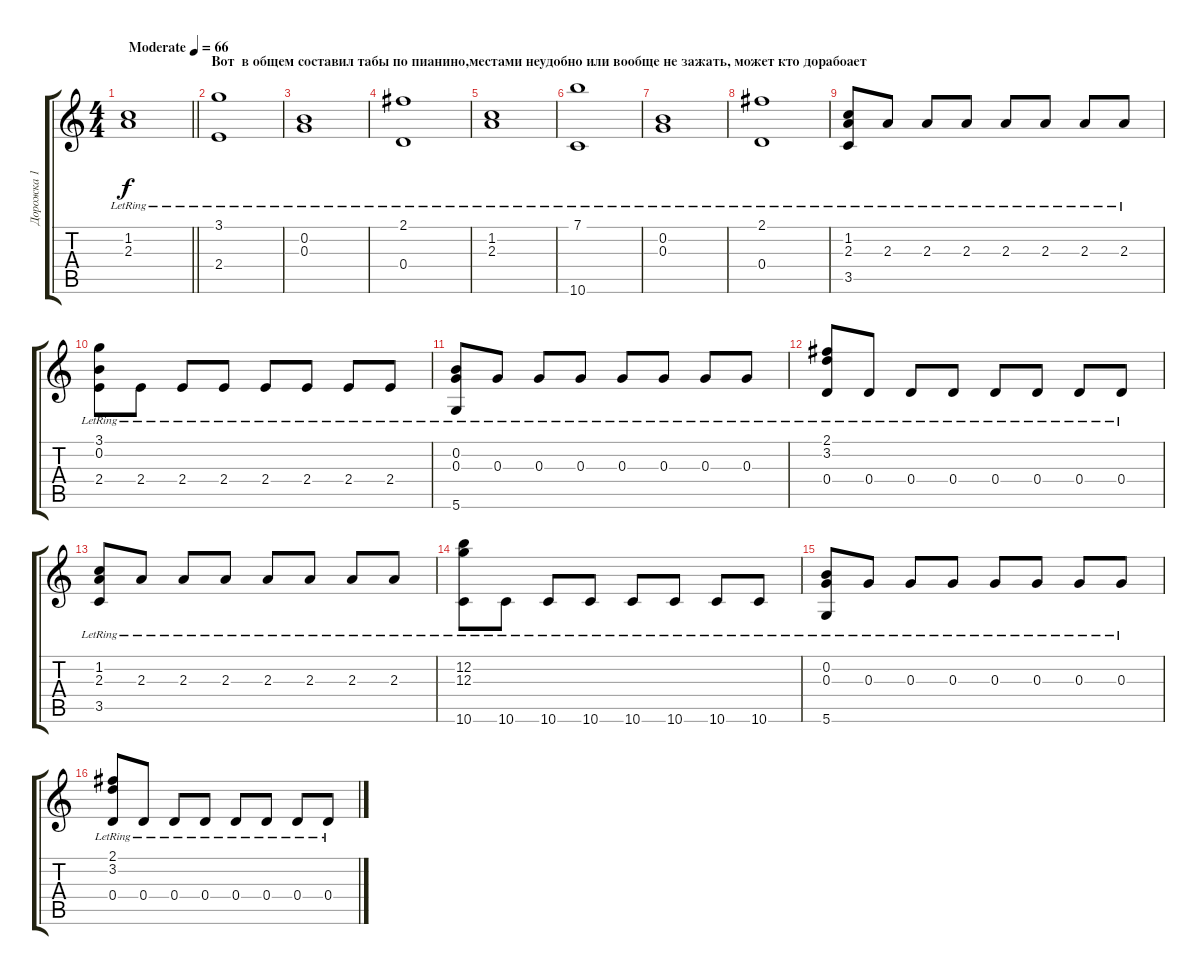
\track ("Дорожка 1" "Дорожка 1") {instrument acousticguitarsteel}
\staff {score tabs}
\tuning (E4 B3 G3 D3 A2 D2) {hide}
\ts (4 4)
\tempo (66 "Moderate")
\clef g2
\barLineRight lightlight
\ks c
(1.2{lr} 2.3{lr}).1{dy f instrument acousticguitarsteel} |
\section ("" "Вот  в общем составил табы по пианино,местами неудобно или вообще не зажать, может кто дорабоает")
(3.1{lr} 2.4{lr}).1 |
(0.2{lr} 0.3{lr}).1 |
(2.1{lr} 0.4{lr}).1 |
(1.2{lr} 2.3{lr}).1 |
(7.1{lr} 10.6{lr}).1 |
(0.2{lr} 0.3{lr}).1 |
(2.1{lr} 0.4{lr}).1 |
(1.2{lr} 2.3{lr} 3.5{lr}).8 2.3{lr}.8 2.3{lr}.8 2.3{lr}.8 2.3{lr}.8 2.3{lr}.8 2.3{lr}.8 2.3{lr}.8 |
(3.1{lr} 0.2{lr} 2.4{lr}).8 2.4{lr}.8 2.4{lr}.8 2.4{lr}.8 2.4{lr}.8 2.4{lr}.8 2.4{lr}.8 2.4{lr}.8 |
(0.2{lr} 0.3{lr} 5.6{lr}).8 0.3{lr}.8 0.3{lr}.8 0.3{lr}.8 0.3{lr}.8 0.3{lr}.8 0.3{lr}.8 0.3{lr}.8 |
(2.1{lr} 3.2{lr} 0.4{lr}).8 0.4{lr}.8 0.4{lr}.8 0.4{lr}.8 0.4{lr}.8 0.4{lr}.8 0.4{lr}.8 0.4{lr}.8 |
(1.2{lr} 2.3{lr} 3.5{lr}).8 2.3{lr}.8 2.3{lr}.8 2.3{lr}.8 2.3{lr}.8 2.3{lr}.8 2.3{lr}.8 2.3{lr}.8 |
(12.2{lr} 12.3{lr} 10.6{lr}).8 10.6{lr}.8 10.6{lr}.8 10.6{lr}.8 10.6{lr}.8 10.6{lr}.8 10.6{lr}.8 10.6{lr}.8 |
(0.2{lr} 0.3{lr} 5.6{lr}).8 0.3{lr}.8 0.3{lr}.8 0.3{lr}.8 0.3{lr}.8 0.3{lr}.8 0.3{lr}.8 0.3{lr}.8 |
(2.1{lr} 3.2{lr} 0.4{lr}).8 0.4{lr}.8 0.4{lr}.8 0.4{lr}.8 0.4{lr}.8 0.4{lr}.8 0.4{lr}.8 0.4{lr}.8
